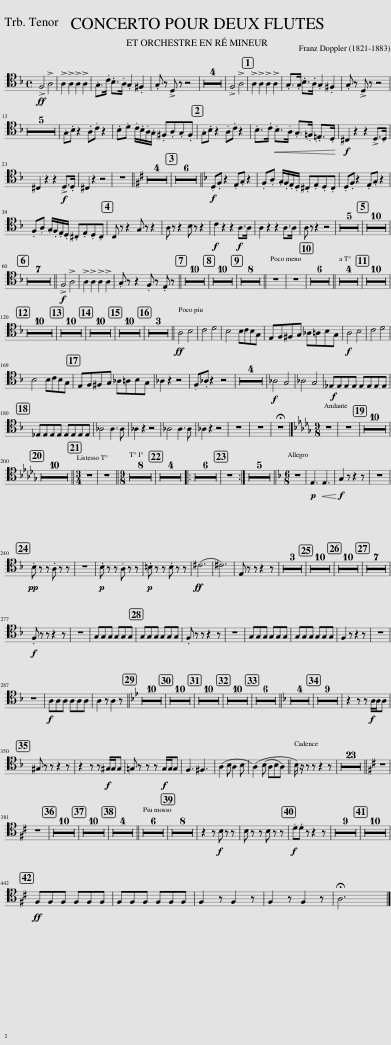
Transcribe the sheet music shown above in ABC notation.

X:1
L:1/8
M:4/4
I:linebreak $
K:F
V:1 tenor
V:1
!ff! !>!F,4 !>!A,4 | !>!A,2 !>!A,2 !>!A,2 !>!A,2 | .G,>.C .B,>.A, .G,2 .^F,2 | .G, z !>!D, z z4 | z8 | %5
 z8 | z8 | z8 | !>!F,4 !>!A,4 | !>!A,2 !>!A,2 !>!A,2 !>!A,2 | %10
 .G,>.G, .B,>.A, .G,2 .^F,2 | .G, z !>!D, z z4 |$ z8 | z8 | z8 | %15
 z8 | z8 | .G,.B, z2 .A,.C z2 | .B,.D .C/.B,/.A,/.G,/ .^F,.A,.G,.F, | .G,.B, z2 .A,.C z2 | %20
 .B,>.C!<(! .B,>.A, .G,>.=F, .=E,>.D,!<)! |!f! ^C,2 z2 z2 !>!D,>.D, |$ ^C,2 z2 z2!f! !>!D,>.D, | ^C,2 z2 z4 | z8 || %25
[K:D] z8 | z8 | z8 | z8 | z8 | %30
 z8 | z8 | z8 | z8 | z8 || %35
[K:F]!f! .D,.F, z2 .E,.G, z2 | .F,.A, .G,/.F,/.E,/.D,/ .^C,.E,.D,.C, | .D,.F, z2 .E,.G, z2 |$ .F,.A, .G,/.F,/.E,/.D,/ .^C,.E,.D,.C, | C, z z2 G, z z2 | %40
 A, z z2 B, z z2 |!f! C2 z2 z2!f! A,>A, | A,2 z2 z2 A,>A, | A, z z2 z4 | z8 | %45
 z8 | z8 | z8 | z8 | z8 | %50
 z8 | z8 | z8 | z8 | z8 | %55
 z8 | z8 | z8 | z8 |$ z8 | %60
 z8 | z8 | z8 | z8 | z8 | %65
 z8 ||!f! !>!F,4 !>!A,4 | !>!A,2 !>!A,2 !>!A,2 !>!A,2 | .G, z z2 .F, z .E, z || z8 | %70
 z8 | z8 | z8 | z8 | z8 | %75
 z8 | z8 | z8 | z8 | z8 | %80
 z8 | z8 | z8 | z8 | z8 | %85
 z8 | z8 | z8 | z8 | z8 | %90
 z8 | z8 | z8 | z8 | z8 | %95
 z8 | z8 || z8 | z8 | z8 | %100
 z8 | z8 | z8 | z8 | z8 || %105
 z8 | z8 | z8 | z8 | z8 | %110
 z8 | z8 | z8 | z8 | z8 | %115
 z8 | z8 | z8 | z8 |$ z8 | %120
 z8 | z8 | z8 | z8 | z8 | %125
 z8 | z8 | z8 | z8 | z8 | %130
 z8 | z8 | z8 | z8 | z8 | %135
 z8 | z8 | z8 | z8 | z8 | %140
 z8 | z8 | z8 | z8 | z8 | %145
 z8 | z8 | z8 | z8 | z8 | %150
 z8 | z8 | z8 | z8 | z8 | %155
 z8 | z8 | z8 | z8 | z8 | %160
 z8 | z8 ||!ff! A,4 B,4 | C4 D4 | B,4 B,CB,G, | %165
 E,F,^F,G, _A,=A,B,G, |!f! A,4 B,4 | C4 D4 |$ B,4 B,CB,G, | E,F,^F,G, _A,=A,B,G, | %170
 _A,2 z2 z4 | .F,._A, z2 z4 | z8 | z8 | z8 | %175
 z8 |!f! _A,4 G,4 | _A,4 G,4 |!f! _E,E,E,E, E,E,E,E, |$ _E,E,E,E, E,E,E,E, | %180
 _A,4 A,3 A, | _A,2 z2 z4 | _A,4 A,3 A, | _A,2 z2 z4 | z8 | %185
 z8 | !fermata!z8 |][K:Db][M:9/8] z9 | z9 | z9 | %190
 z9 | z9 | z9 | z9 | z9 | %195
 z9 | z9 | z9 | z9 |$ z9 | %200
 z9 | z9 | z9 | z9 | z9 | %205
 z9 | z9 | z9 | z9 ||[M:3/4] z6 | %210
 z6 ||[M:9/8] z9 | z9 | z9 | z9 | %215
 z9 | z9 | z9 | z9 | z9 | %220
 z9 | z9 | z9 |: z9 | z9 | %225
 z9 | z9 | z9 | z9 | z9 :| %230
 z9 | z9 | z9 | z9 | z9 || %235
[K:F][M:6/8] z6 |!p! E,3!<(! E,3!<)! |!f! G,2 z z2 z | z6 |$!pp! .B, z z .A, z z | %240
 z6 |!p! .B, z z .A, z z |!p! .=B, z z .B, z z |!ff! (^C6 | ^C6) | %245
 E, z z z2 z | z6 | z6 | z6 | z6 | %250
 z6 | z6 | z6 | z6 | z6 | %255
 z6 | z6 | z6 | z6 | z6 | %260
 z6 | z6 | z6 | z6 | z6 | %265
 z6 | z6 | z6 | z6 | z6 | %270
 z6 | z6 | z6 | z6 | z6 | %275
 z6 |$!f! .F, z z z2 z | z6 | G,G,G, G,G,G, | G,G,G, G,G,G, | %280
 .F, z z z2 z | z6 | G,G,G, G,G,G, | G,G,G, G,G,G, | F,2 z z2 z | %285
 z6 |$ z6 |!f! A,A,A, A,A,A, | A,2 z A,2 z ||[K:Bb] z6 | %290
 z6 | z6 | z6 | z6 | z6 | %295
 z6 | z6 | z6 | z6 | z6 | %300
 z6 | z6 | z6 | z6 | z6 | %305
 z6 | z6 | z6 | z6 | z6 | %310
 z6 | z6 | z6 | z6 | z6 | %315
 z6 | z6 | z6 | z6 | z6 | %320
 z6 | z6 | z6 | z6 | z6 | %325
 z6 | z6 | z6 | z6 | z6 | %330
 z6 | z6 | z6 | z6 | z6 || %335
[K:F] z6 | z6 | z6 | z6 | z6 | %340
 z6 | z6 | z6 | z6 | z6 | %345
 z6 | z6 | z6 | z2 z z!f! A,/A,/A, |$ ^G, z z z2 z | %350
 z2 z z!f! ^G,/G,/G, | =G, z z z!f! G,/G,/G, | F,3 ^F,3 | (A,2 B, A,2 B, | (A,2) (B, A,B,A,) || %355
 B,/) z/ z z z2 z | z6 | z6 | z6 | z6 | %360
 z6 | z6 | z6 | z6 | z6 | %365
 z6 | z6 | z6 | z6 | z6 | %370
 z6 | z6 | z6 | z6 | z6 | %375
 z6 | z6 | z6 | z6 ||[K:D] z6 |$ %380
 z6 | z6 | z6 | z6 | z6 | %385
 z6 | z6 | z6 | z6 | z6 | %390
 z6 | z6 | z6 | z6 | z6 | %395
 z6 | z6 | z6 | z6 | z6 | %400
 z6 | z6 | z6 | z6 | z6 || %405
 z6 | z6 | z6 | z6 | z6 | %410
 z6 | z6 | z6 | z6 | z6 | %415
 z6 | z6 | z6 | z6 | z2 z!f! B, z z | %420
 B, z z B, z z |!f! .D.D z z2 z | z6 | z6 | z6 | %425
 z6 | z6 | z6 | z6 | z6 | %430
 z6 | z6 | z6 | z6 | z6 | %435
 z6 | z6 | z6 | z6 | z6 | %440
 z6 |$!ff! F,F,F, F,F,F, | F,F,F, F,F,F, | F,2 z F,2 z | F,2 z F,2 z | %445
 !fermata!A,6 |] %446
